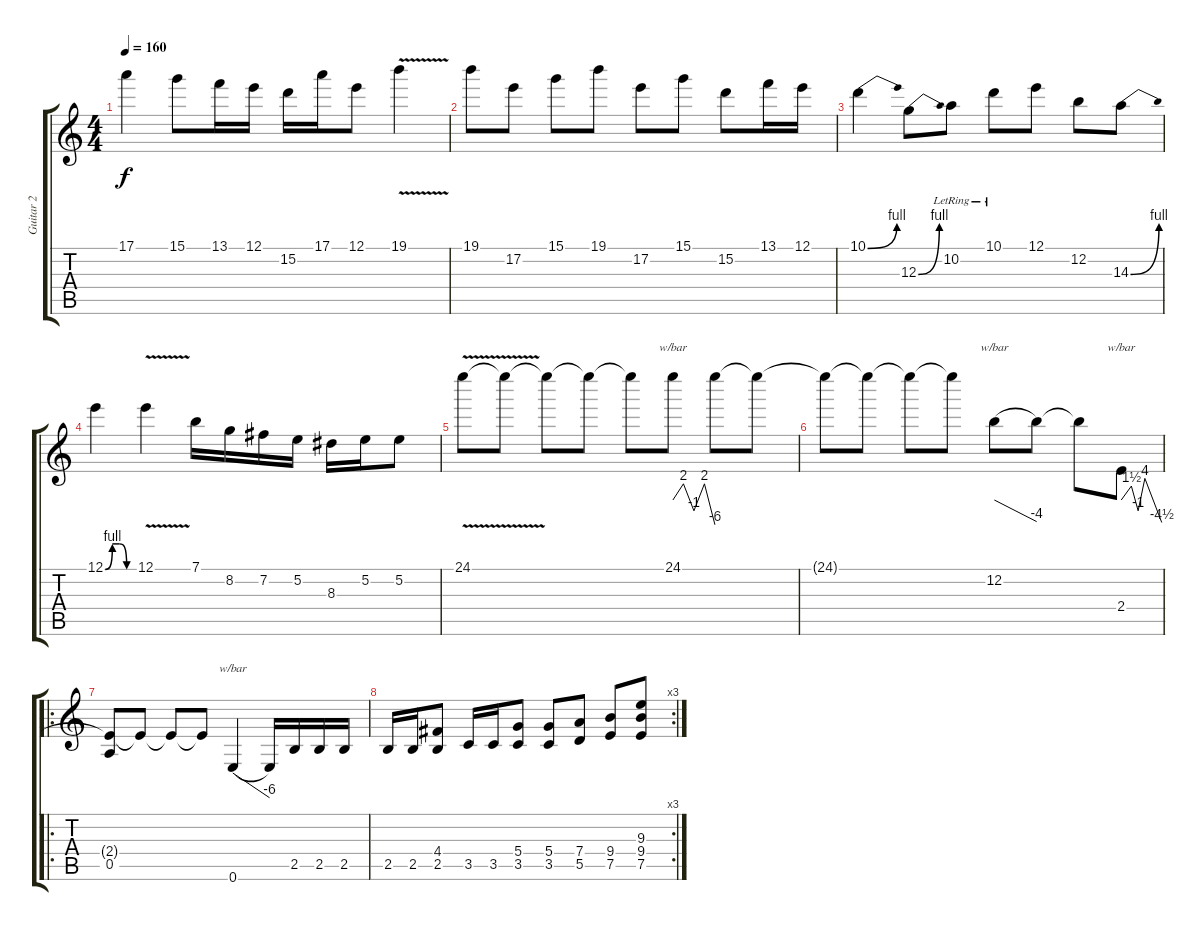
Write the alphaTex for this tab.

\track ("Guitar 2" "Guitar 2") {instrument distortionguitar}
\staff {score tabs}
\tuning (E4 B3 G3 D3 A2 E2) {hide}
\ts (4 4)
\tempo 160
\clef g2
\ks c
17.1.4{dy f} 15.1.8 13.1.16 12.1.16 15.2.16 17.1.16 12.1.8 19.1{v}.4 |
19.1.8 17.2.8 15.1.8 19.1.8 17.2.8 15.1.8 15.2.8 13.1.16 12.1.16 |
10.1{be (bend 0 0 60 4)}.4 12.3{be (bend 0 0 60 4)}.8 10.2{lr}.8 10.1{lr}.8 12.1.8 12.2.8 14.3{be (bend 0 0 60 4)}.8 |
12.1{be (custom 0 0 15 4 30 4 45 0 60 0)}.4 12.1{v}.4 7.1.16 8.2.16 7.2.16 5.2.16 8.3.16 5.2.16 5.2.8 |
24.1{v}.8 24.1{t}.8 24.1{t}.8 24.1{t}.8 24.1{t}.8 24.1.8{tbe (custom default 0 0 15 8 30 -4 45 8 60 -24)} 24.1{t}.8 24.1{t}.8 |
24.1{t}.8 24.1{t}.8 24.1{t}.8 24.1{t}.8 12.2.8{tbe (dive default 0 0 60 -16)} 12.2{t}.8 12.2{t}.8 2.4.8{tbe (custom default 0 0 15 6 25 -4 35 16 60 -18)} |
\ro
(2.4{t} 0.5).8 2.4{t}.8 2.4{t}.8 2.4{t}.8 0.6.4{tbe (dive default 0 0 60 -24)} 0.6{t}.16 2.5.16 2.5.16 2.5.16 |
\rc 3
2.5.16 2.5.16 (4.4 2.5).8 3.5.16 3.5.16 (5.4 3.5).8 (5.4 3.5).8 (7.4 5.5).8 (9.4 7.5).8 (9.3 9.4 7.5).8
